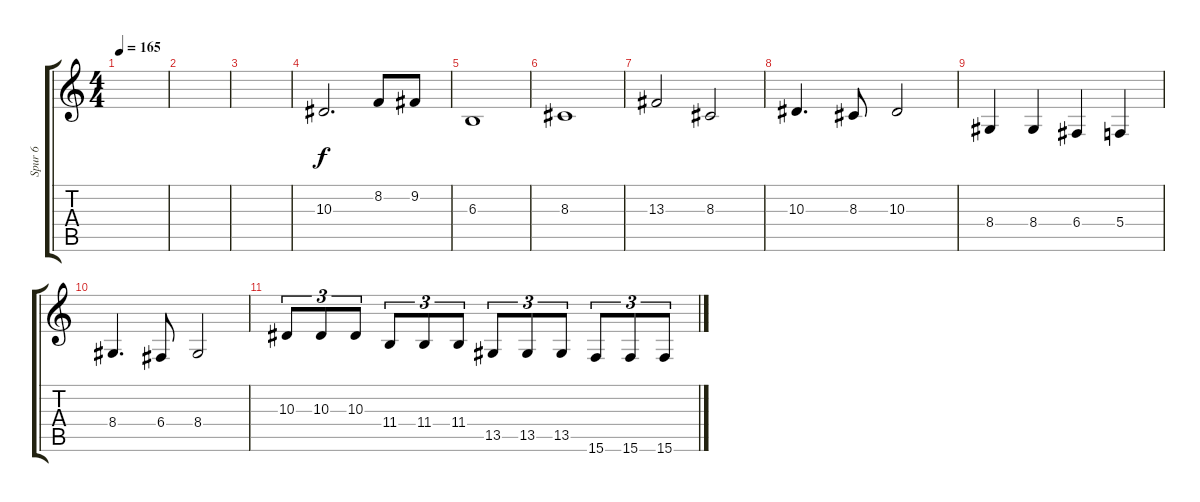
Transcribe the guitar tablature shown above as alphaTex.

\track ("Spur 6" "Spur 6") {instrument harpsichord}
\staff {score tabs}
\tuning (D4 A3 F3 C3 G2 D2) {hide}
\ts (4 4)
\tempo 165
\clef g2
\ks c
|
|
|
10.3.2{d instrument blownbottle} 8.2.8 9.2.8 |
6.3.1 |
8.3.1 |
13.3.2 8.3.2 |
10.3.4{d instrument woodblock} 8.3.8 10.3.2 |
8.4.4 8.4.4 6.4.4 5.4.4 |
8.4.4{d} 6.4.8 8.4.2 |
10.3.8{tu (3 2)} 10.3.8{tu (3 2)} 10.3.8{tu (3 2)} 11.4.8{tu (3 2)} 11.4.8{tu (3 2)} 11.4.8{tu (3 2)} 13.5.8{tu (3 2)} 13.5.8{tu (3 2)} 13.5.8{tu (3 2)} 15.6.8{tu (3 2)} 15.6.8{tu (3 2)} 15.6.8{tu (3 2)}
